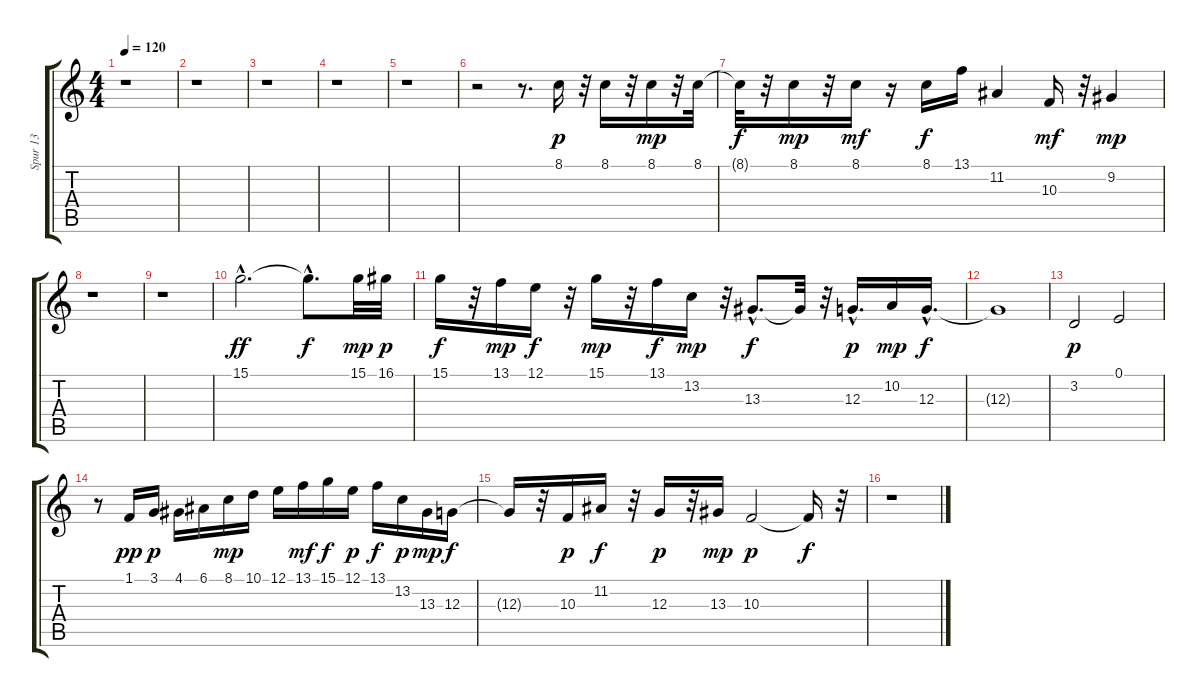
\track ("Spur 13" "Spur 13") {instrument sopranosax}
\staff {score tabs}
\tuning (E4 B3 G3 D3 A2 E2) {hide}
\ts (4 4)
\tempo 120
\clef g2
\ks c
r.1{dy p} |
r.1 |
r.1 |
r.1 |
r.1 |
r.2 r.8{d} 8.1.16 r.32 8.1.16 r.32 8.1.16{dy mp} r.32 8.1.32 |
8.1{t}.32{dy f} r.32 8.1.16{dy mp} r.32 8.1.16{dy mf} r.16 8.1.16{dy f} 13.1.16 11.2.4 10.3.16{dy mf} r.32 9.2.4{dy mp} |
r.1 |
r.1 |
15.1{hac}.2{d dy ff} 15.1{hac t}.8{d dy f} 15.1.32{dy mp} 16.1.32{dy p} |
15.1.16{dy f} r.32 13.1.16{dy mp} 12.1.16{dy f} r.32 15.1.16{dy mp} r.32 13.1.16{dy f} 13.2.16{dy mp} r.32 13.3{hac}.8{d dy f} 13.3{t}.32 r.32 12.3{hac}.16{d dy p} 10.2.16{dy mp} 12.3{hac}.16{d dy f} |
12.3{t}.1 |
3.2.2{dy p} 0.1.2 |
r.8 1.1.16{dy pp} 3.1.16{dy p} 4.1.16 6.1.16 8.1.16{dy mp} 10.1.16 12.1.16 13.1.16{dy mf} 15.1.16{dy f} 12.1.16{dy p} 13.1.16{dy f} 13.2.16{dy p} 13.3.16{dy mp} 12.3.16{dy f} |
12.3{t}.16 r.32 10.3.16{dy p} 11.2.16{dy f} r.32 12.3.16{dy p} r.32 13.3.16{dy mp} 10.3.2{dy p} 10.3{t}.16{dy f} r.32 |
r.1
